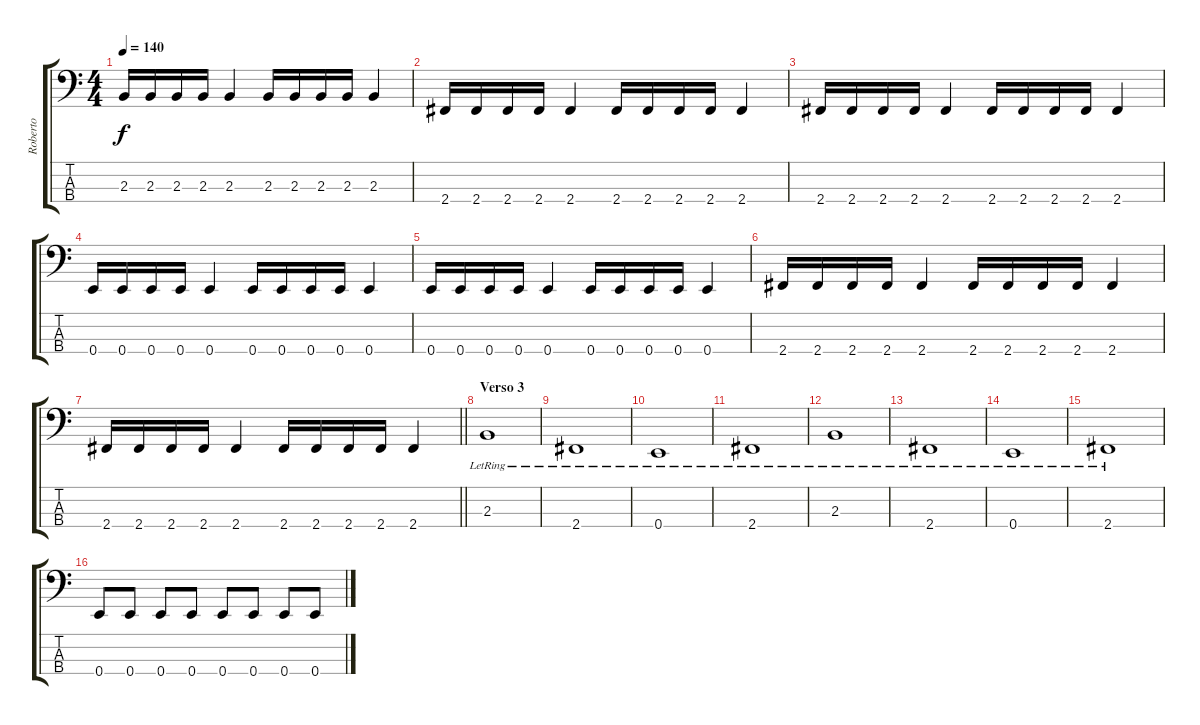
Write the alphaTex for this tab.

\track ("Roberto" "Roberto") {instrument electricbasspick}
\staff {score tabs}
\tuning (G2 D2 A1 E1) {hide}
\ts (4 4)
\tempo 140
\clef f4
\ks c
2.3.16{dy f} 2.3.16 2.3.16 2.3.16 2.3.4 2.3.16 2.3.16 2.3.16 2.3.16 2.3.4 |
2.4.16 2.4.16 2.4.16 2.4.16 2.4.4 2.4.16 2.4.16 2.4.16 2.4.16 2.4.4 |
2.4.16 2.4.16 2.4.16 2.4.16 2.4.4 2.4.16 2.4.16 2.4.16 2.4.16 2.4.4 |
0.4.16 0.4.16 0.4.16 0.4.16 0.4.4 0.4.16 0.4.16 0.4.16 0.4.16 0.4.4 |
0.4.16 0.4.16 0.4.16 0.4.16 0.4.4 0.4.16 0.4.16 0.4.16 0.4.16 0.4.4 |
2.4.16 2.4.16 2.4.16 2.4.16 2.4.4 2.4.16 2.4.16 2.4.16 2.4.16 2.4.4 |
\barLineRight lightlight
2.4.16 2.4.16 2.4.16 2.4.16 2.4.4 2.4.16 2.4.16 2.4.16 2.4.16 2.4.4 |
\section ("" "Verso 3")
2.3{lr}.1 |
2.4{lr}.1 |
0.4{lr}.1 |
2.4{lr}.1 |
2.3{lr}.1 |
2.4{lr}.1 |
0.4{lr}.1 |
2.4{lr}.1 |
0.4.8 0.4.8 0.4.8 0.4.8 0.4.8 0.4.8 0.4.8 0.4.8
